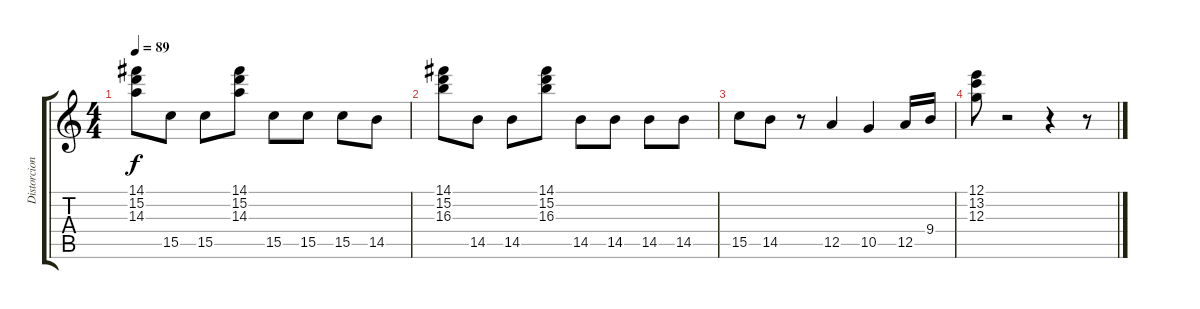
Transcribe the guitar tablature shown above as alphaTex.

\track ("Distorcion Guitar" "Distorcion") {instrument overdrivenguitar}
\staff {score tabs}
\tuning (E4 B3 G3 D3 A2 E2) {hide}
\ts (4 4)
\tempo 89
\clef g2
\ks c
(14.1 15.2 14.3).8{dy f} 15.5.8 15.5.8 (14.1 15.2 14.3).8 15.5.8 15.5.8 15.5.8 14.5.8 |
(14.1 15.2 16.3).8 14.5.8 14.5.8 (14.1 15.2 16.3).8 14.5.8 14.5.8 14.5.8 14.5.8 |
15.5.8 14.5.8 r.8 12.5.4 10.5.4 12.5.16 9.4.16 |
(12.1 13.2 12.3).8 r.2 r.4 r.8
